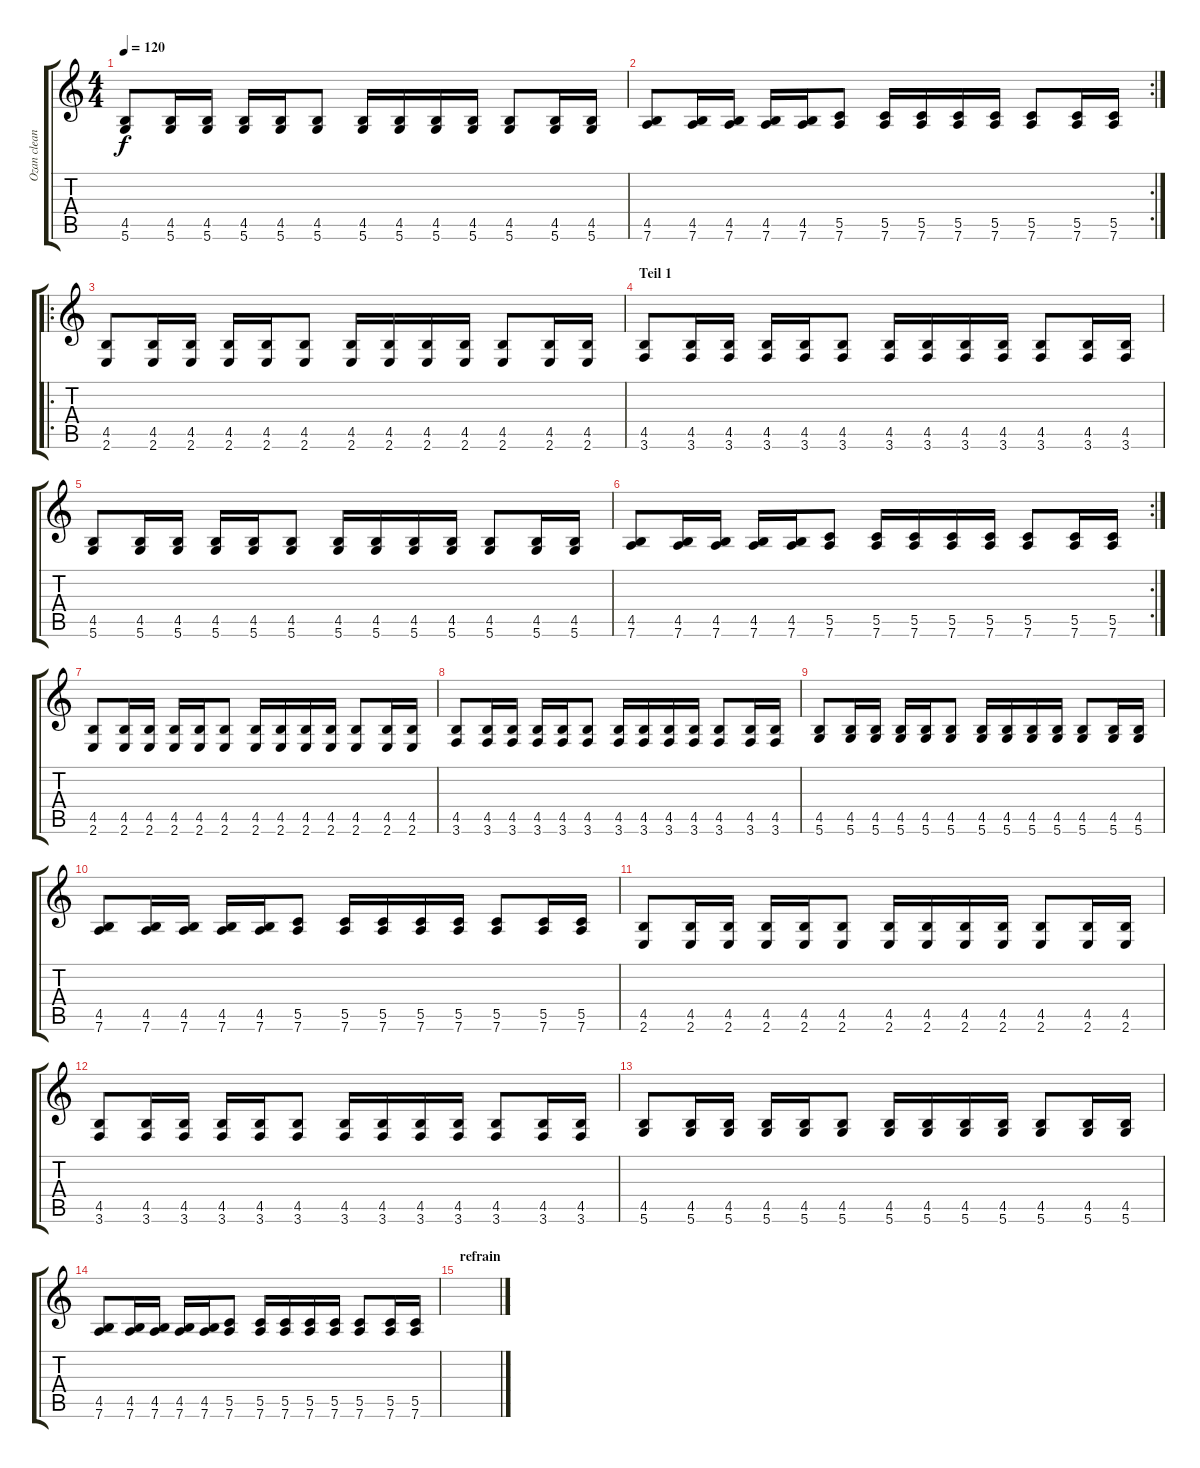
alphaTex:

\track ("Ozan clean" "Ozan clean") {instrument acousticguitarsteel}
\staff {score tabs}
\tuning (D4 A3 F3 C3 G2 D2) {hide}
\ts (4 4)
\tempo 120
\clef g2
\ks c
(4.5 5.6).8{dy f} (4.5 5.6).16 (4.5 5.6).16 (4.5 5.6).16 (4.5 5.6).16 (4.5 5.6).8 (4.5 5.6).16 (4.5 5.6).16 (4.5 5.6).16 (4.5 5.6).16 (4.5 5.6).8 (4.5 5.6).16 (4.5 5.6).16 |
\rc 2
(4.5 7.6).8 (4.5 7.6).16 (4.5 7.6).16 (4.5 7.6).16 (4.5 7.6).16 (5.5 7.6).8 (5.5 7.6).16 (5.5 7.6).16 (5.5 7.6).16 (5.5 7.6).16 (5.5 7.6).8 (5.5 7.6).16 (5.5 7.6).16 |
\ro
(4.5 2.6).8 (4.5 2.6).16 (4.5 2.6).16 (4.5 2.6).16 (4.5 2.6).16 (4.5 2.6).8 (4.5 2.6).16 (4.5 2.6).16 (4.5 2.6).16 (4.5 2.6).16 (4.5 2.6).8 (4.5 2.6).16 (4.5 2.6).16 |
\section ("" "Teil 1")
(4.5 3.6).8 (4.5 3.6).16 (4.5 3.6).16 (4.5 3.6).16 (4.5 3.6).16 (4.5 3.6).8 (4.5 3.6).16 (4.5 3.6).16 (4.5 3.6).16 (4.5 3.6).16 (4.5 3.6).8 (4.5 3.6).16 (4.5 3.6).16 |
(4.5 5.6).8 (4.5 5.6).16 (4.5 5.6).16 (4.5 5.6).16 (4.5 5.6).16 (4.5 5.6).8 (4.5 5.6).16 (4.5 5.6).16 (4.5 5.6).16 (4.5 5.6).16 (4.5 5.6).8 (4.5 5.6).16 (4.5 5.6).16 |
\rc 2
(4.5 7.6).8 (4.5 7.6).16 (4.5 7.6).16 (4.5 7.6).16 (4.5 7.6).16 (5.5 7.6).8 (5.5 7.6).16 (5.5 7.6).16 (5.5 7.6).16 (5.5 7.6).16 (5.5 7.6).8 (5.5 7.6).16 (5.5 7.6).16 |
(4.5 2.6).8 (4.5 2.6).16 (4.5 2.6).16 (4.5 2.6).16 (4.5 2.6).16 (4.5 2.6).8 (4.5 2.6).16 (4.5 2.6).16 (4.5 2.6).16 (4.5 2.6).16 (4.5 2.6).8 (4.5 2.6).16 (4.5 2.6).16 |
(4.5 3.6).8 (4.5 3.6).16 (4.5 3.6).16 (4.5 3.6).16 (4.5 3.6).16 (4.5 3.6).8 (4.5 3.6).16 (4.5 3.6).16 (4.5 3.6).16 (4.5 3.6).16 (4.5 3.6).8 (4.5 3.6).16 (4.5 3.6).16 |
(4.5 5.6).8 (4.5 5.6).16 (4.5 5.6).16 (4.5 5.6).16 (4.5 5.6).16 (4.5 5.6).8 (4.5 5.6).16 (4.5 5.6).16 (4.5 5.6).16 (4.5 5.6).16 (4.5 5.6).8 (4.5 5.6).16 (4.5 5.6).16 |
(4.5 7.6).8 (4.5 7.6).16 (4.5 7.6).16 (4.5 7.6).16 (4.5 7.6).16 (5.5 7.6).8 (5.5 7.6).16 (5.5 7.6).16 (5.5 7.6).16 (5.5 7.6).16 (5.5 7.6).8 (5.5 7.6).16 (5.5 7.6).16 |
(4.5 2.6).8 (4.5 2.6).16 (4.5 2.6).16 (4.5 2.6).16 (4.5 2.6).16 (4.5 2.6).8 (4.5 2.6).16 (4.5 2.6).16 (4.5 2.6).16 (4.5 2.6).16 (4.5 2.6).8 (4.5 2.6).16 (4.5 2.6).16 |
(4.5 3.6).8 (4.5 3.6).16 (4.5 3.6).16 (4.5 3.6).16 (4.5 3.6).16 (4.5 3.6).8 (4.5 3.6).16 (4.5 3.6).16 (4.5 3.6).16 (4.5 3.6).16 (4.5 3.6).8 (4.5 3.6).16 (4.5 3.6).16 |
(4.5 5.6).8 (4.5 5.6).16 (4.5 5.6).16 (4.5 5.6).16 (4.5 5.6).16 (4.5 5.6).8 (4.5 5.6).16 (4.5 5.6).16 (4.5 5.6).16 (4.5 5.6).16 (4.5 5.6).8 (4.5 5.6).16 (4.5 5.6).16 |
(4.5 7.6).8 (4.5 7.6).16 (4.5 7.6).16 (4.5 7.6).16 (4.5 7.6).16 (5.5 7.6).8 (5.5 7.6).16 (5.5 7.6).16 (5.5 7.6).16 (5.5 7.6).16 (5.5 7.6).8 (5.5 7.6).16 (5.5 7.6).16 |
\section ("" "refrain")
